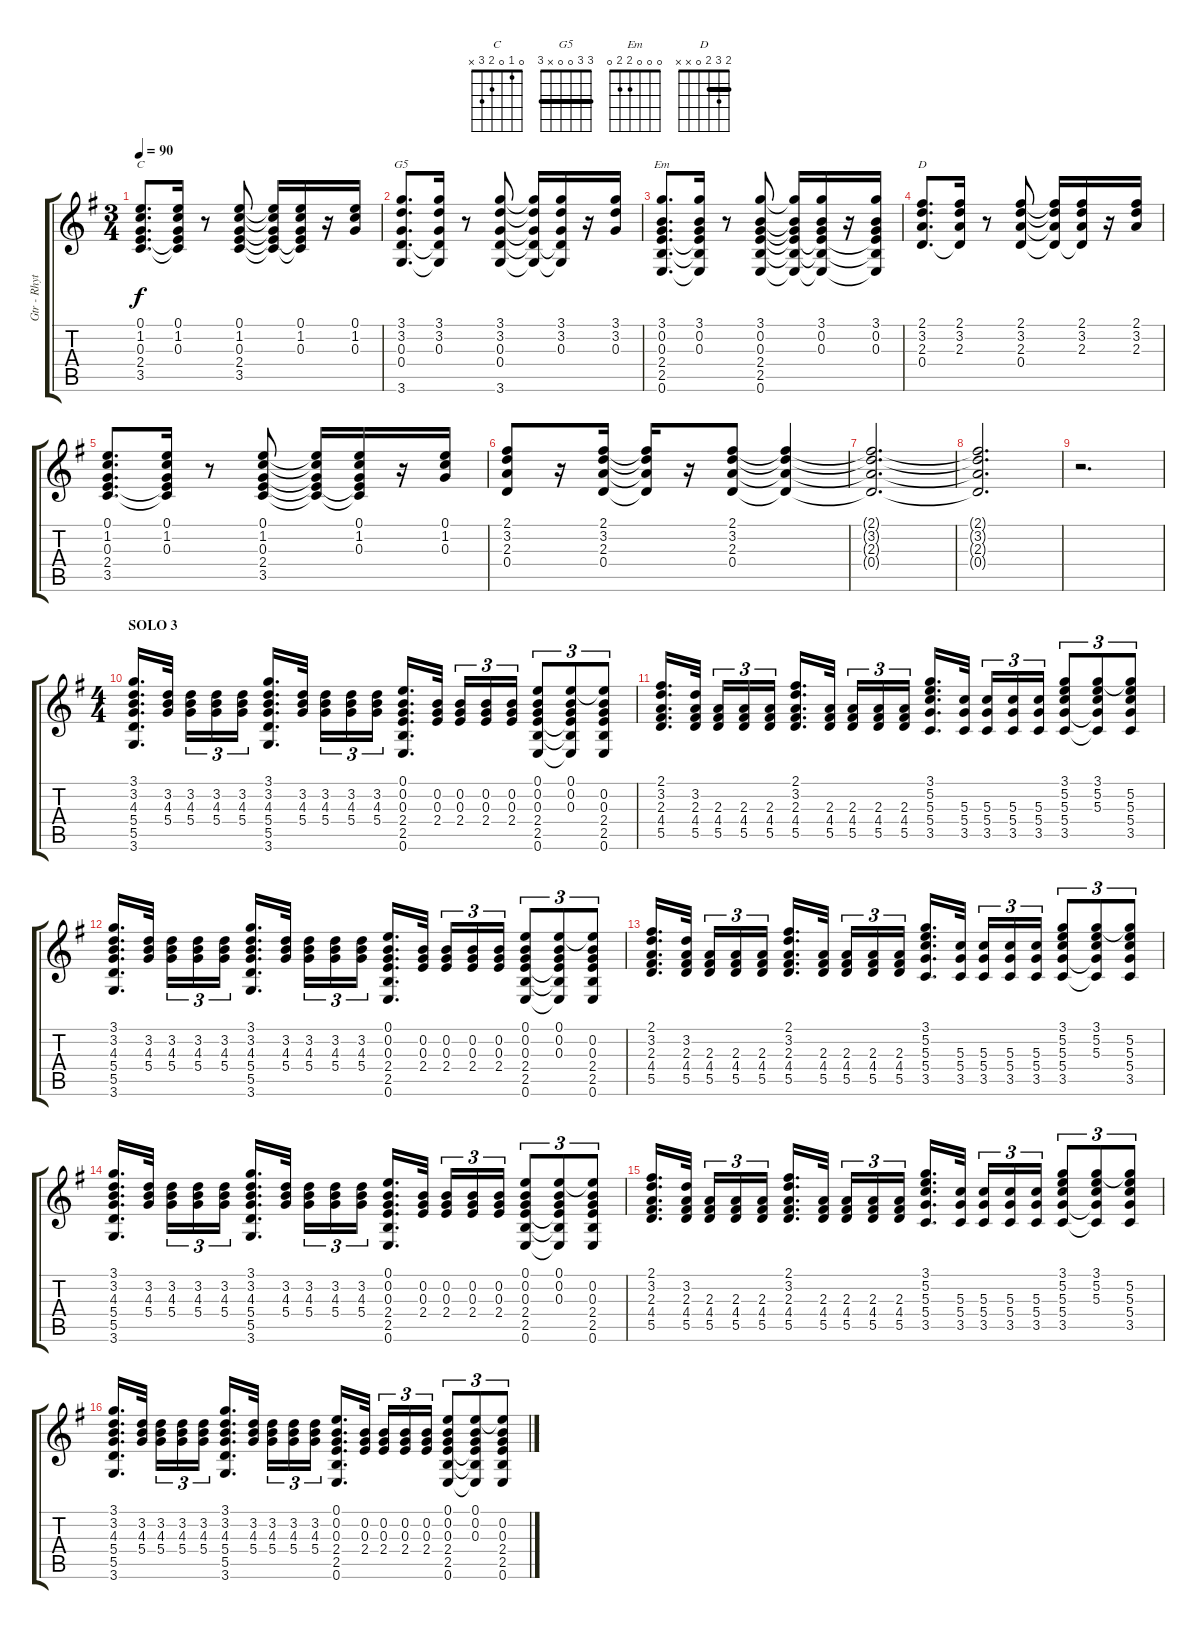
\track ("Gtr - Rhythm" "Gtr - Rhyt") {instrument electricguitarclean}
\staff {score tabs}
\tuning (E4 B3 G3 D3 A2 E2) {hide}
\chord ("C" 0 1 0 2 3 x)
\chord ("G5" 3 3 0 0 x 3) {barre 3}
\chord ("Em" 0 0 0 2 2 0)
\chord ("D" 2 3 2 0 x x) {barre 2}
\ts (3 4)
\tempo 90
\clef g2
\ks g
(0.1 1.2 0.3 2.4 3.5).8{d ch "C" dy f} (0.1 1.2 0.3 2.4{t} 3.5{t}).16 r.8 (0.1 1.2 0.3 2.4 3.5).8 (0.1{t} 1.2{t} 0.3{t} 2.4{t} 3.5{t}).16 (0.1 1.2 0.3 2.4{t} 3.5{t}).16 r.16 (0.1 1.2 0.3).16 |
(3.1 3.2 0.3 0.4 3.6).8{d ch "G5"} (3.1 3.2 0.3 0.4{t} 3.6{t}).16 r.8 (3.1 3.2 0.3 0.4 3.6).8 (3.1{t} 3.2{t} 0.3{t} 0.4{t} 3.6{t}).16 (3.1 3.2 0.3 0.4{t} 3.6{t}).16 r.16 (3.1 3.2 0.3).16 |
(3.1 0.2 0.3 2.4 2.5 0.6).8{d ch "Em"} (3.1 0.2 0.3 2.4{t} 2.5{t} 0.6{t}).16 r.8 (3.1 0.2 0.3 2.4 2.5 0.6).8 (3.1{t} 0.2{t} 0.3{t} 2.4{t} 2.5{t} 0.6{t}).16 (3.1 0.2 0.3 2.4{t} 2.5{t} 0.6{t}).16 r.16 (3.1 0.2 0.3 2.4{t} 2.5{t} 0.6{t}).16 |
(2.1 3.2 2.3 0.4).8{d ch "D"} (2.1 3.2 2.3 0.4{t}).16 r.8 (2.1 3.2 2.3 0.4).8 (2.1{t} 3.2{t} 2.3{t} 0.4{t}).16 (2.1 3.2 2.3 0.4{t}).16 r.16 (2.1 3.2 2.3).16 |
(0.1 1.2 0.3 2.4 3.5).8{d} (0.1 1.2 0.3 2.4{t} 3.5{t}).16 r.8 (0.1 1.2 0.3 2.4 3.5).8 (0.1{t} 1.2{t} 0.3{t} 2.4{t} 3.5{t}).16 (0.1 1.2 0.3 2.4{t} 3.5{t}).16 r.16 (0.1 1.2 0.3).16 |
(2.1 3.2 2.3 0.4).8 r.16 (2.1 3.2 2.3 0.4).16 (2.1{t} 3.2{t} 2.3{t} 0.4{t}).16 r.16 (2.1 3.2 2.3 0.4).8 (2.1{t} 3.2{t} 2.3{t} 0.4{t}).4 |
(2.1{t} 3.2{t} 2.3{t} 0.4{t}).2{d} |
(2.1{t} 3.2{t} 2.3{t} 0.4{t}).2{d} |
r.2{d} |
\ts (4 4)
\section ("" "SOLO 3")
(3.1 3.2 4.3 5.4 5.5 3.6).16{d} (3.2 4.3 5.4).32{beam splitsecondary} (3.2 4.3 5.4).16{tu (3 2)} (3.2 4.3 5.4).16{tu (3 2)} (3.2 4.3 5.4).16{tu (3 2)} (3.1 3.2 4.3 5.4 5.5 3.6).16{d} (3.2 4.3 5.4).32{beam splitsecondary} (3.2 4.3 5.4).16{tu (3 2)} (3.2 4.3 5.4).16{tu (3 2)} (3.2 4.3 5.4).16{tu (3 2)} (0.1 0.2 0.3 2.4 2.5 0.6).16{d} (0.2 0.3 2.4).32{beam splitsecondary} (0.2 0.3 2.4).16{tu (3 2)} (0.2 0.3 2.4).16{tu (3 2)} (0.2 0.3 2.4).16{tu (3 2)} (0.1 0.2 0.3 2.4 2.5 0.6).8{tu (3 2)} (0.1 0.2 0.3 2.4{t} 2.5{t} 0.6{t}).8{tu (3 2)} (0.1{t} 0.2 0.3 2.4 2.5 0.6).8{tu (3 2)} |
(2.1 3.2 2.3 4.4 5.5).16{d} (3.2 2.3 4.4 5.5).32{beam splitsecondary} (2.3 4.4 5.5).16{tu (3 2)} (2.3 4.4 5.5).16{tu (3 2)} (2.3 4.4 5.5).16{tu (3 2)} (2.1 3.2 2.3 4.4 5.5).16{d} (2.3 4.4 5.5).32{beam splitsecondary} (2.3 4.4 5.5).16{tu (3 2)} (2.3 4.4 5.5).16{tu (3 2)} (2.3 4.4 5.5).16{tu (3 2)} (3.1 5.2 5.3 5.4 3.5).16{d} (5.3 5.4 3.5).32{beam splitsecondary} (5.3 5.4 3.5).16{tu (3 2)} (5.3 5.4 3.5).16{tu (3 2)} (5.3 5.4 3.5).16{tu (3 2)} (3.1 5.2 5.3 5.4 3.5).8{tu (3 2)} (3.1 5.2 5.3 5.4{t} 3.5{t}).8{tu (3 2)} (3.1{t} 5.2 5.3 5.4 3.5).8{tu (3 2)} |
(3.1 3.2 4.3 5.4 5.5 3.6).16{d} (3.2 4.3 5.4).32{beam splitsecondary} (3.2 4.3 5.4).16{tu (3 2)} (3.2 4.3 5.4).16{tu (3 2)} (3.2 4.3 5.4).16{tu (3 2)} (3.1 3.2 4.3 5.4 5.5 3.6).16{d} (3.2 4.3 5.4).32{beam splitsecondary} (3.2 4.3 5.4).16{tu (3 2)} (3.2 4.3 5.4).16{tu (3 2)} (3.2 4.3 5.4).16{tu (3 2)} (0.1 0.2 0.3 2.4 2.5 0.6).16{d} (0.2 0.3 2.4).32{beam splitsecondary} (0.2 0.3 2.4).16{tu (3 2)} (0.2 0.3 2.4).16{tu (3 2)} (0.2 0.3 2.4).16{tu (3 2)} (0.1 0.2 0.3 2.4 2.5 0.6).8{tu (3 2)} (0.1 0.2 0.3 2.4{t} 2.5{t} 0.6{t}).8{tu (3 2)} (0.1{t} 0.2 0.3 2.4 2.5 0.6).8{tu (3 2)} |
(2.1 3.2 2.3 4.4 5.5).16{d} (3.2 2.3 4.4 5.5).32{beam splitsecondary} (2.3 4.4 5.5).16{tu (3 2)} (2.3 4.4 5.5).16{tu (3 2)} (2.3 4.4 5.5).16{tu (3 2)} (2.1 3.2 2.3 4.4 5.5).16{d} (2.3 4.4 5.5).32{beam splitsecondary} (2.3 4.4 5.5).16{tu (3 2)} (2.3 4.4 5.5).16{tu (3 2)} (2.3 4.4 5.5).16{tu (3 2)} (3.1 5.2 5.3 5.4 3.5).16{d} (5.3 5.4 3.5).32{beam splitsecondary} (5.3 5.4 3.5).16{tu (3 2)} (5.3 5.4 3.5).16{tu (3 2)} (5.3 5.4 3.5).16{tu (3 2)} (3.1 5.2 5.3 5.4 3.5).8{tu (3 2)} (3.1 5.2 5.3 5.4{t} 3.5{t}).8{tu (3 2)} (3.1{t} 5.2 5.3 5.4 3.5).8{tu (3 2)} |
(3.1 3.2 4.3 5.4 5.5 3.6).16{d} (3.2 4.3 5.4).32{beam splitsecondary} (3.2 4.3 5.4).16{tu (3 2)} (3.2 4.3 5.4).16{tu (3 2)} (3.2 4.3 5.4).16{tu (3 2)} (3.1 3.2 4.3 5.4 5.5 3.6).16{d} (3.2 4.3 5.4).32{beam splitsecondary} (3.2 4.3 5.4).16{tu (3 2)} (3.2 4.3 5.4).16{tu (3 2)} (3.2 4.3 5.4).16{tu (3 2)} (0.1 0.2 0.3 2.4 2.5 0.6).16{d} (0.2 0.3 2.4).32{beam splitsecondary} (0.2 0.3 2.4).16{tu (3 2)} (0.2 0.3 2.4).16{tu (3 2)} (0.2 0.3 2.4).16{tu (3 2)} (0.1 0.2 0.3 2.4 2.5 0.6).8{tu (3 2)} (0.1 0.2 0.3 2.4{t} 2.5{t} 0.6{t}).8{tu (3 2)} (0.1{t} 0.2 0.3 2.4 2.5 0.6).8{tu (3 2)} |
(2.1 3.2 2.3 4.4 5.5).16{d} (3.2 2.3 4.4 5.5).32{beam splitsecondary} (2.3 4.4 5.5).16{tu (3 2)} (2.3 4.4 5.5).16{tu (3 2)} (2.3 4.4 5.5).16{tu (3 2)} (2.1 3.2 2.3 4.4 5.5).16{d} (2.3 4.4 5.5).32{beam splitsecondary} (2.3 4.4 5.5).16{tu (3 2)} (2.3 4.4 5.5).16{tu (3 2)} (2.3 4.4 5.5).16{tu (3 2)} (3.1 5.2 5.3 5.4 3.5).16{d} (5.3 5.4 3.5).32{beam splitsecondary} (5.3 5.4 3.5).16{tu (3 2)} (5.3 5.4 3.5).16{tu (3 2)} (5.3 5.4 3.5).16{tu (3 2)} (3.1 5.2 5.3 5.4 3.5).8{tu (3 2)} (3.1 5.2 5.3 5.4{t} 3.5{t}).8{tu (3 2)} (3.1{t} 5.2 5.3 5.4 3.5).8{tu (3 2)} |
(3.1 3.2 4.3 5.4 5.5 3.6).16{d} (3.2 4.3 5.4).32{beam splitsecondary} (3.2 4.3 5.4).16{tu (3 2)} (3.2 4.3 5.4).16{tu (3 2)} (3.2 4.3 5.4).16{tu (3 2)} (3.1 3.2 4.3 5.4 5.5 3.6).16{d} (3.2 4.3 5.4).32{beam splitsecondary} (3.2 4.3 5.4).16{tu (3 2)} (3.2 4.3 5.4).16{tu (3 2)} (3.2 4.3 5.4).16{tu (3 2)} (0.1 0.2 0.3 2.4 2.5 0.6).16{d} (0.2 0.3 2.4).32{beam splitsecondary} (0.2 0.3 2.4).16{tu (3 2)} (0.2 0.3 2.4).16{tu (3 2)} (0.2 0.3 2.4).16{tu (3 2)} (0.1 0.2 0.3 2.4 2.5 0.6).8{tu (3 2)} (0.1 0.2 0.3 2.4{t} 2.5{t} 0.6{t}).8{tu (3 2)} (0.1{t} 0.2 0.3 2.4 2.5 0.6).8{tu (3 2)}
